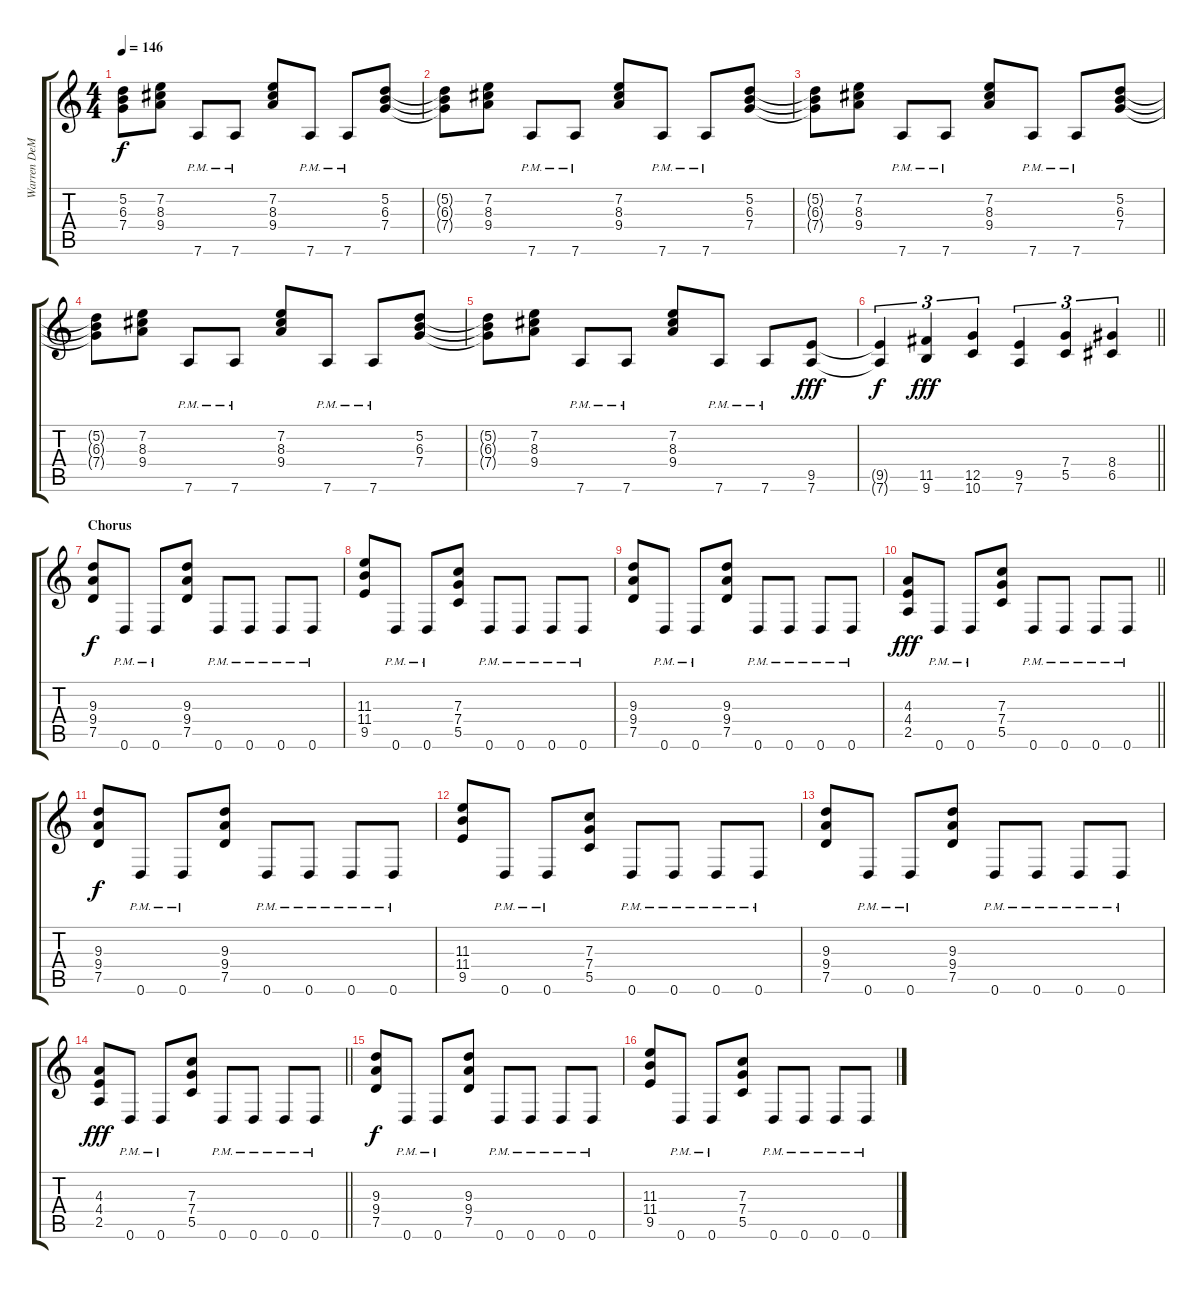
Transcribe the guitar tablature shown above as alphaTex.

\track ("Warren DeMartin - Rhytm Guitar I" "Warren DeM") {instrument distortionguitar}
\staff {score tabs}
\tuning (D4 A3 F3 C3 G2 D2) {hide}
\ts (4 4)
\tempo 146
\clef g2
\ks c
(5.2{t} 6.3{t} 7.4{t}).8{dy f} (7.2 8.3 9.4).8 7.6{pm}.8 7.6{pm}.8 (7.2 8.3 9.4).8 7.6{pm}.8 7.6{pm}.8 (5.2 6.3 7.4).8 |
(5.2{t} 6.3{t} 7.4{t}).8 (7.2 8.3 9.4).8 7.6{pm}.8 7.6{pm}.8 (7.2 8.3 9.4).8 7.6{pm}.8 7.6{pm}.8 (5.2 6.3 7.4).8 |
(5.2{t} 6.3{t} 7.4{t}).8 (7.2 8.3 9.4).8 7.6{pm}.8 7.6{pm}.8 (7.2 8.3 9.4).8 7.6{pm}.8 7.6{pm}.8 (5.2 6.3 7.4).8 |
(5.2{t} 6.3{t} 7.4{t}).8 (7.2 8.3 9.4).8 7.6{pm}.8 7.6{pm}.8 (7.2 8.3 9.4).8 7.6{pm}.8 7.6{pm}.8 (5.2 6.3 7.4).8 |
(5.2{t} 6.3{t} 7.4{t}).8 (7.2 8.3 9.4).8 7.6{pm}.8 7.6{pm}.8 (7.2 8.3 9.4).8 7.6{pm}.8 7.6{pm}.8 (9.5 7.6).8{dy fff} |
\barLineRight lightlight
(9.5{t} 7.6{t}).4{tu (3 2) dy f} (11.5 9.6).4{tu (3 2) dy fff} (12.5 10.6).4{tu (3 2)} (9.5 7.6).4{tu (3 2)} (7.4 5.5).4{tu (3 2)} (8.4 6.5).4{tu (3 2)} |
\section ("" "Chorus")
(9.3 9.4 7.5).8{dy f} 0.6{pm}.8 0.6{pm}.8 (9.3 9.4 7.5).8 0.6{pm}.8 0.6{pm}.8 0.6{pm}.8 0.6{pm}.8 |
(11.3 11.4 9.5).8 0.6{pm}.8 0.6{pm}.8 (7.3 7.4 5.5).8 0.6{pm}.8 0.6{pm}.8 0.6{pm}.8 0.6{pm}.8 |
(9.3 9.4 7.5).8 0.6{pm}.8 0.6{pm}.8 (9.3 9.4 7.5).8 0.6{pm}.8 0.6{pm}.8 0.6{pm}.8 0.6{pm}.8 |
\barLineRight lightlight
(4.3 4.4 2.5).8{dy fff} 0.6{pm}.8 0.6{pm}.8 (7.3 7.4 5.5).8 0.6{pm}.8 0.6{pm}.8 0.6{pm}.8 0.6{pm}.8 |
(9.3 9.4 7.5).8{dy f} 0.6{pm}.8 0.6{pm}.8 (9.3 9.4 7.5).8 0.6{pm}.8 0.6{pm}.8 0.6{pm}.8 0.6{pm}.8 |
(11.3 11.4 9.5).8 0.6{pm}.8 0.6{pm}.8 (7.3 7.4 5.5).8 0.6{pm}.8 0.6{pm}.8 0.6{pm}.8 0.6{pm}.8 |
(9.3 9.4 7.5).8 0.6{pm}.8 0.6{pm}.8 (9.3 9.4 7.5).8 0.6{pm}.8 0.6{pm}.8 0.6{pm}.8 0.6{pm}.8 |
\barLineRight lightlight
(4.3 4.4 2.5).8{dy fff} 0.6{pm}.8 0.6{pm}.8 (7.3 7.4 5.5).8 0.6{pm}.8 0.6{pm}.8 0.6{pm}.8 0.6{pm}.8 |
(9.3 9.4 7.5).8{dy f} 0.6{pm}.8 0.6{pm}.8 (9.3 9.4 7.5).8 0.6{pm}.8 0.6{pm}.8 0.6{pm}.8 0.6{pm}.8 |
(11.3 11.4 9.5).8 0.6{pm}.8 0.6{pm}.8 (7.3 7.4 5.5).8 0.6{pm}.8 0.6{pm}.8 0.6{pm}.8 0.6{pm}.8
